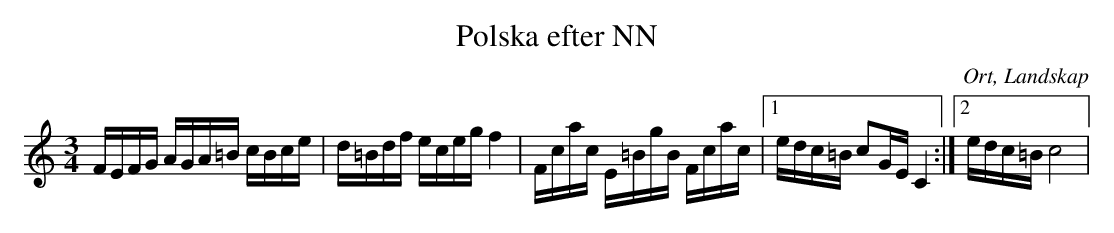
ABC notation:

X:1
T:Polska efter NN
O:Ort, Landskap
M:3/4
L:1/16
K:C
FEFG AGA=B cBce|d=Bdf eceg f4|Fcac E=BgB Fcac|1 edc=B c2GE C4:|2 edc=B c8 |
